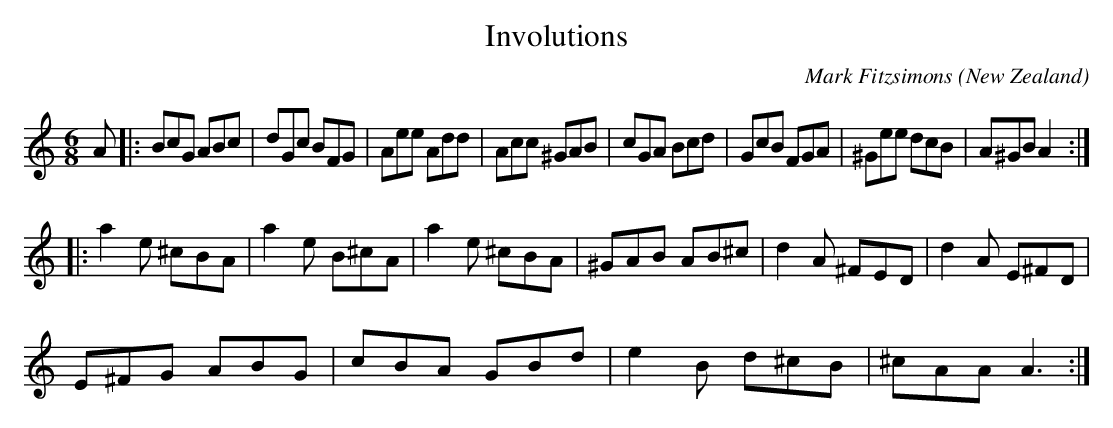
X:1
T:Involutions
C:Mark Fitzsimons
M:6/8
O:New Zealand
K:A minor
A|:\
BcG ABc | dGc BFG | Aee Add | Acc ^GAB |\
cGA Bcd | GcB FGA | ^Gee dcB| A^GB A2 ::
a2e ^cBA|a2e B^cA | a2e ^cBA|^GAB AB^c| \
d2A ^FED|d2A E^FD |
E^FG ABG| cBA GBd | \
e2B d^cB|^cAA A3:|
